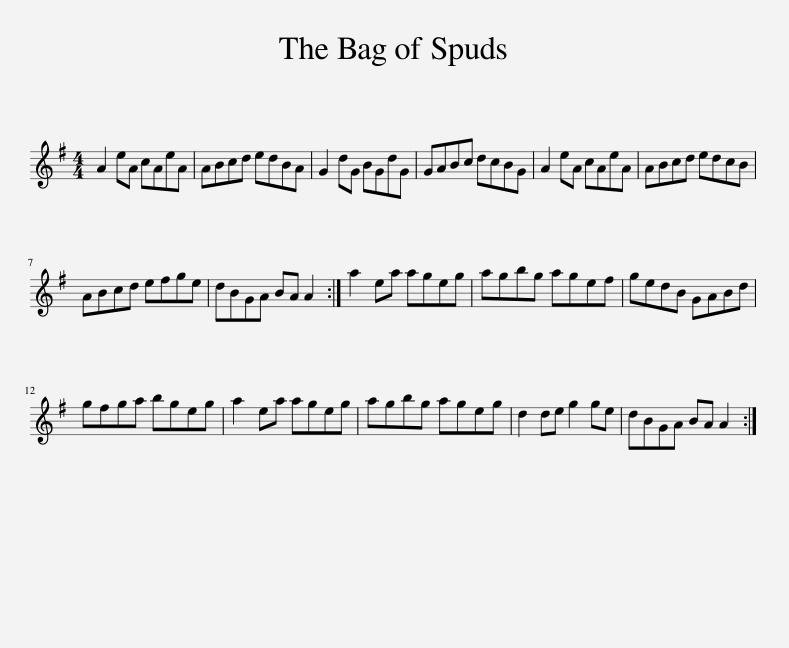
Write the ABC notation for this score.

X:1
L:1/8
M:4/4
I:linebreak $
K:G
V:1 treble
V:1
 A2 eA cAeA | ABcd edBA | G2 dG BGdG | GABc dcBG | A2 eA cAeA | %5
 ABcd edcB |$ ABcd efge | dBGA BA A2 :| a2 ea ageg | agbg agef | %10
 gedB GABd |$ gfga bgeg | a2 ea ageg | agbg ageg | d2 de g2 ge | %15
 dBGA BA A2 :| %16
